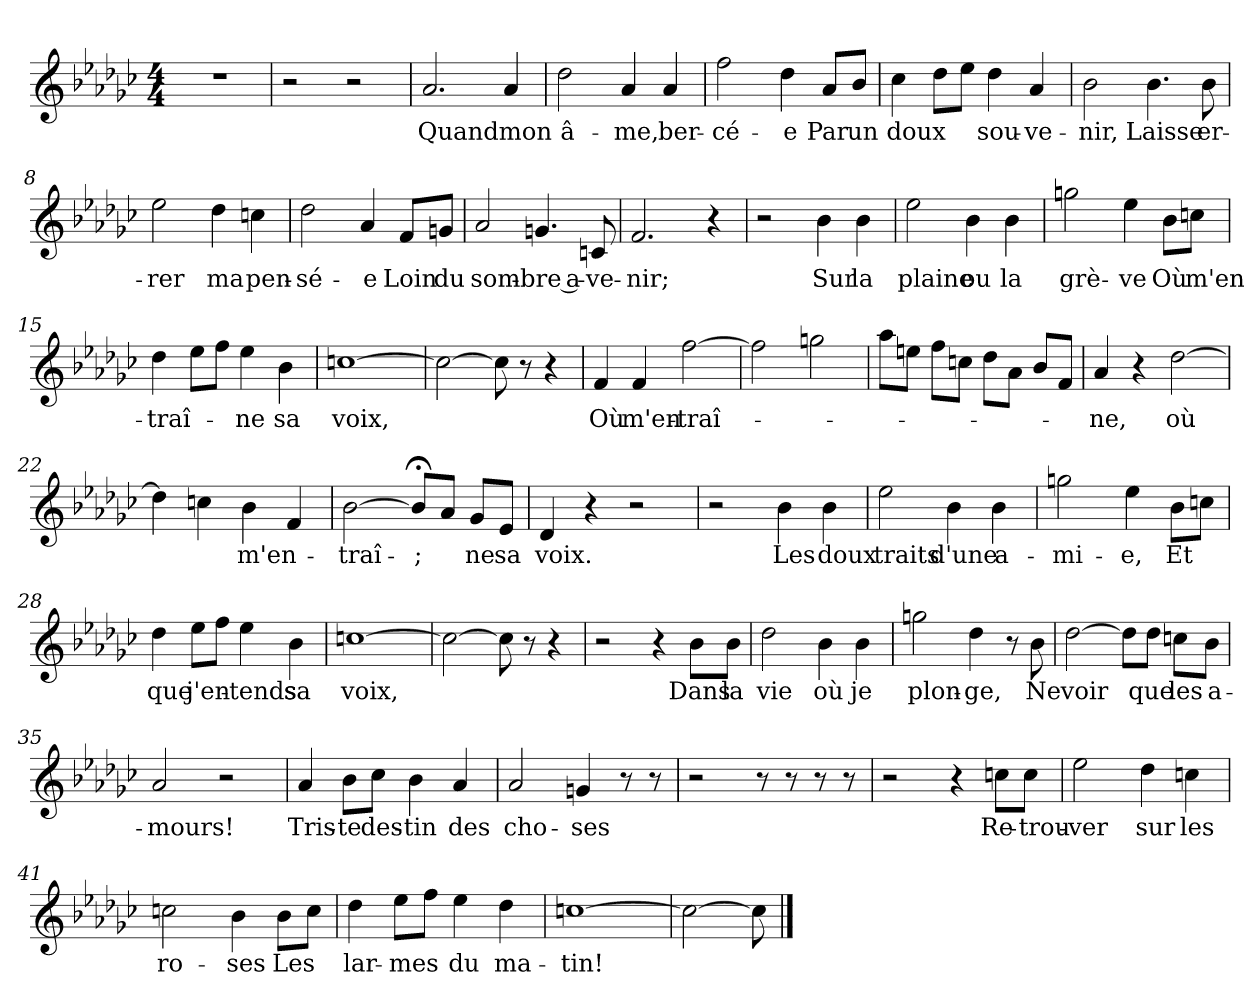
**kern	**text
*part1	*part1
*staff1	*staff1
*clefG2	*
*k[b-e-a-d-g-c-]	*
*M4/4	*
=1	=1
1r	.
=2	=2
2r	.
2r	.
=3	=3
!	!LO:LY:b
2.a-/	Quand
!	!LO:LY:b
4a-/	mon
=4	=4
!	!LO:LY:b
2dd-\	â-
!	!LO:LY:b
4a-/	-me,
!	!LO:LY:b
4a-/	ber-
=5	=5
!	!LO:LY:b
2ff\	-cé-
!	!LO:LY:b
4dd-\	-e
!	!LO:LY:b
8a-/L	Par
!	!LO:LY:b
8b-/J	un
=6	=6
!	!LO:LY:b
4cc-\	doux
8dd-\L	.
8ee-\J	.
!	!LO:LY:b
4dd-\	sou-
!	!LO:LY:b
4a-/	-ve-
=7	=7
!	!LO:LY:b
2b-\	-nir,
!	!LO:LY:b
4.b-\	Laisse
!	!LO:LY:b
8b-\	er-
=8	=8
!	!LO:LY:b
2ee-\	-rer
!	!LO:LY:b
4dd-\	ma
!	!LO:LY:b
4ccn\	pen-
=9	=9
!	!LO:LY:b
2dd-\	-sé-
!	!LO:LY:b
4a-/	-e
!	!LO:LY:b
8f/L	Loin
!	!LO:LY:b
8gn/J	du
!!LO:LB:g=z
=10	=10
!	!LO:LY:b
2a-/	som-
!	!LO:LY:b
4.gn/	-bre a-
!	!LO:LY:b
8cn/	-ve-
=11	=11
!	!LO:LY:b
2.f/	-nir;
4r	.
=12	=12
2r	.
!	!LO:LY:b
4b-\	Sur
!	!LO:LY:b
4b-\	la
=13	=13
!	!LO:LY:b
2ee-\	plaine
!	!LO:LY:b
4b-\	ou
!	!LO:LY:b
4b-\	la
=14	=14
!	!LO:LY:b
2ggn\	grè-
!	!LO:LY:b
4ee-\	-ve
!	!LO:LY:b
8b-\L	Où
!	!LO:LY:b
8ccn\J	m'en-
=15	=15
!	!LO:LY:b
4dd-\	-traî-
8ee-\L	.
8ff\J	.
!	!LO:LY:b
4ee-\	-ne
!	!LO:LY:b
4b-\	sa
=16	=16
!	!LO:LY:b
[1ccn	voix,
=17	=17
2cc\_	.
8cc\]	.
8r	.
4r	.
=18	=18
!	!LO:LY:b
4f/	Où
!	!LO:LY:b
4f/	m'en-
!	!LO:LY:b
[2ff\	-traî-
!!LO:LB:g=z
=19	=19
2ff\]	.
2ggn\	.
=20	=20
8aa-\L	.
8een\J	.
8ff\L	.
8ccn\J	.
8dd-\L	.
8a-\J	.
8b-/L	.
8f/J	.
=21	=21
!	!LO:LY:b
4a-/	-ne,
4r	.
!	!LO:LY:b
[2dd-\	où
=22	=22
4dd-\]	.
4ccn\	.
!	!LO:LY:b
4b-\	m'en-
4f/	.
=23	=23
!	!LO:LY:b
[2b-\	-traî-
!	!LO:LY:b
8b-;</L]	;
8a-/J	.
!	!LO:LY:b
8g-/L	-ne
!	!LO:LY:b
8e-/J	sa
=24	=24
!	!LO:LY:b
4d-/	voix.
4r	.
2r	.
=25	=25
2r	.
!	!LO:LY:b
4b-\	Les
!	!LO:LY:b
4b-\	doux
=26	=26
!	!LO:LY:b
2ee-\	traits
!	!LO:LY:b
4b-\	d'une
!	!LO:LY:b
4b-\	a-
=27	=27
!	!LO:LY:b
2ggn\	-mi-
!	!LO:LY:b
4ee-\	-e,
!	!LO:LY:b
8b-\L	Et
8ccn\J	.
!!LO:LB:g=z
=28	=28
!	!LO:LY:b
4dd-\	que
!	!LO:LY:b
8ee-\L	j'en-
8ff\J	.
!	!LO:LY:b
4ee-\	-tends
!	!LO:LY:b
4b-\	sa
=29	=29
!	!LO:LY:b
[1ccn	voix,
=30	=30
2cc\_	.
8cc\]	.
8r	.
4r	.
=31	=31
2r	.
4r	.
!	!LO:LY:b
8b-\L	Dans
!	!LO:LY:b
8b-\J	la
=32	=32
!	!LO:LY:b
2dd-\	vie
!	!LO:LY:b
4b-\	où
!	!LO:LY:b
4b-\	je
=33	=33
!	!LO:LY:b
2ggn\	plon-
!	!LO:LY:b
4dd-\	-ge,
8r	.
!	!LO:LY:b
8b-\	Ne
=34	=34
!	!LO:LY:b
[2dd-\	voir
8dd-\L]	.
!	!LO:LY:b
8dd-\J	que
!	!LO:LY:b
8ccn\L	les
!	!LO:LY:b
8b-\J	a-
=35	=35
!	!LO:LY:b
2a-/	-mours!
2r	.
=36	=36
!	!LO:LY:b
4a-/	Tris-
!	!LO:LY:b
8b-\L	-te
!	!LO:LY:b
8cc-\J	des-
!	!LO:LY:b
4b-\	-tin
!	!LO:LY:b
4a-/	des
!!LO:LB:g=z
=37	=37
!	!LO:LY:b
2a-/	cho-
!	!LO:LY:b
4gn/	-ses
8r	.
8r	.
=38	=38
2r	.
8r	.
8r	.
8r	.
8r	.
=39	=39
2r	.
4r	.
!	!LO:LY:b
8ccn\L	Re-
!	!LO:LY:b
8cc\J	-trou-
=40	=40
!	!LO:LY:b
2ee-\	-ver
!	!LO:LY:b
4dd-\	sur
!	!LO:LY:b
4ccn\	les
=41	=41
!	!LO:LY:b
2ccn\	ro-
!	!LO:LY:b
4b-\	-ses
!	!LO:LY:b
8b-\L	Les
8cc\J	.
=42	=42
!	!LO:LY:b
4dd-\	lar-
!	!LO:LY:b
8ee-\L	-mes
8ff\J	.
!	!LO:LY:b
4ee-\	du
!	!LO:LY:b
4dd-\	ma-
=43	=43
!	!LO:LY:b
[1ccn	-tin!
=44	=44
2cc\_	.
8cc\]	.
==	==
*-	*-
